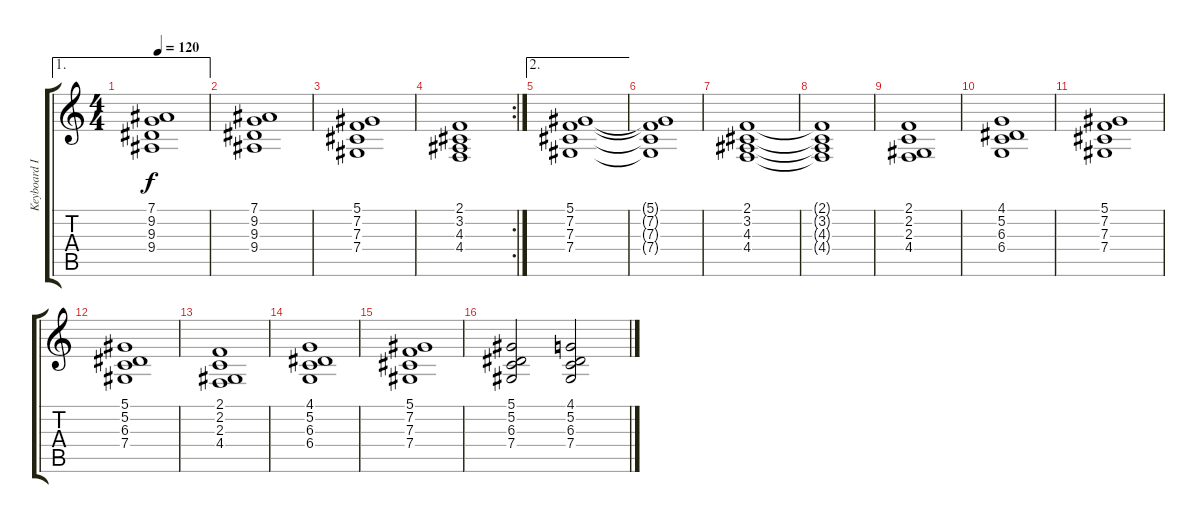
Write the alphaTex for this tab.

\track ("Keyboard I" "Keyboard I") {instrument synthstrings1}
\staff {score tabs}
\tuning (Eb4 Bb3 Gb3 Db3 Ab2 Eb2) {hide}
\ae 1
\ts (4 4)
\tempo 120
\clef g2
\ks c
(7.1 9.2 9.3 9.4).1{dy f} |
(7.1 9.2 9.3 9.4).1 |
(5.1 7.2 7.3 7.4).1 |
\rc 2
(2.1 3.2 4.3 4.4).1 |
\ae 2
(5.1 7.2 7.3 7.4).1 |
(5.1{t} 7.2{t} 7.3{t} 7.4{t}).1 |
(2.1 3.2 4.3 4.4).1 |
(2.1{t} 3.2{t} 4.3{t} 4.4{t}).1 |
(2.1 2.2 2.3 4.4).1 |
(4.1 5.2 6.3 6.4).1 |
(5.1 7.2 7.3 7.4).1 |
(5.1 5.2 6.3 7.4).1 |
(2.1 2.2 2.3 4.4).1 |
(4.1 5.2 6.3 6.4).1 |
(5.1 7.2 7.3 7.4).1 |
(5.1 5.2 6.3 7.4).2 (4.1 5.2 6.3 7.4).2
